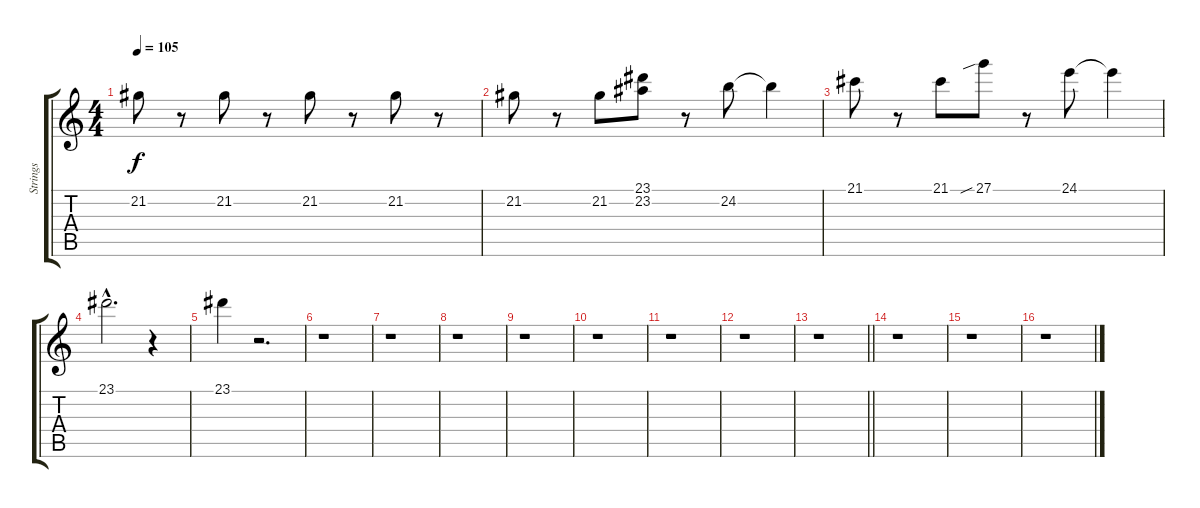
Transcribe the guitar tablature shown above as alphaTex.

\track ("Strings" "Strings") {instrument stringensemble1}
\staff {score tabs}
\tuning (E4 B3 G3 D3 A2 E2) {hide}
\ts (4 4)
\tempo 105
\clef g2
\ks c
21.2.8{dy f} r.8 21.2.8 r.8 21.2.8 r.8 21.2.8 r.8 |
21.2.8 r.8 21.2.8 (23.1{t} 23.2).8 r.8 24.2.8 24.2{t}.4 |
21.1.8 r.8 21.1.8 27.1{sib}.8 r.8 24.1.8 24.1{t}.4 |
23.1{hac}.2{d} r.4 |
23.1.4 r.2{d} |
r.1 |
r.1 |
r.1 |
r.1 |
r.1 |
r.1 |
r.1 |
\barLineRight lightlight
r.1 |
r.1 |
r.1 |
r.1
